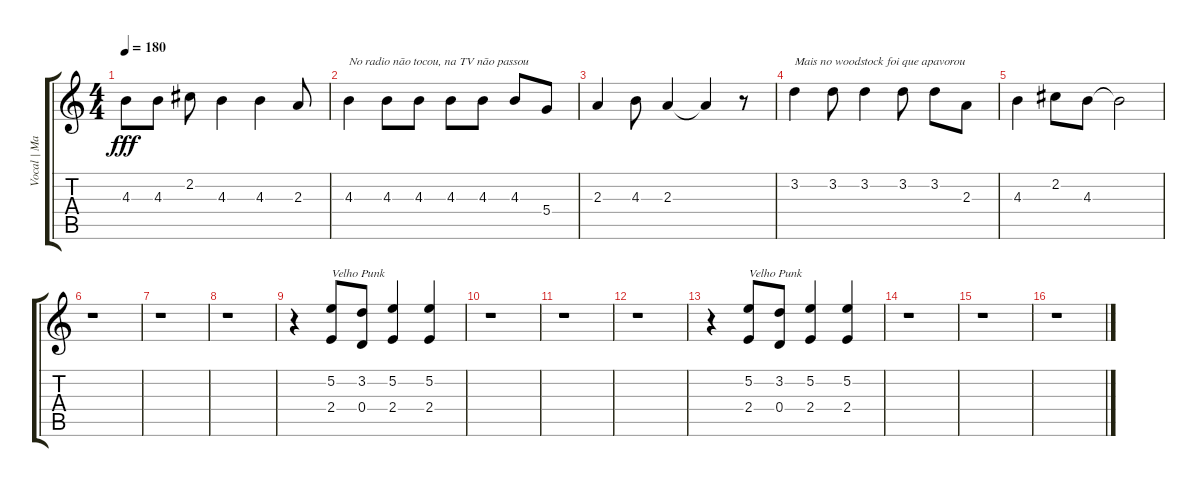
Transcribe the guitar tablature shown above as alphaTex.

\track ("Vocal | Marcelo" "Vocal | Ma") {instrument overdrivenguitar}
\staff {score tabs}
\tuning (E4 B3 G3 D3 A2 E2) {hide}
\ts (4 4)
\tempo 180
\clef g2
\ks c
4.3.8{dy fff} 4.3.8 2.2.8 4.3.4 4.3.4 2.3.8 |
4.3.4{txt "No radio não tocou, na TV não passou"} 4.3.8 4.3.8 4.3.8 4.3.8 4.3.8 5.4.8 |
2.3.4 4.3.8 2.3.4 2.3{t}.4 r.8 |
3.2.4{txt "Mais no woodstock foi que apavorou"} 3.2.8 3.2.4 3.2.8 3.2.8 2.3.8 |
4.3.4 2.2.8 4.3.8 4.3{t}.2 |
r.1 |
r.1 |
r.1 |
r.4 (5.2 2.4).8{txt "Velho Punk"} (3.2 0.4).8 (5.2 2.4).4 (5.2 2.4).4 |
r.1 |
r.1 |
r.1 |
r.4 (5.2 2.4).8{txt "Velho Punk"} (3.2 0.4).8 (5.2 2.4).4 (5.2 2.4).4 |
r.1 |
r.1 |
r.1
